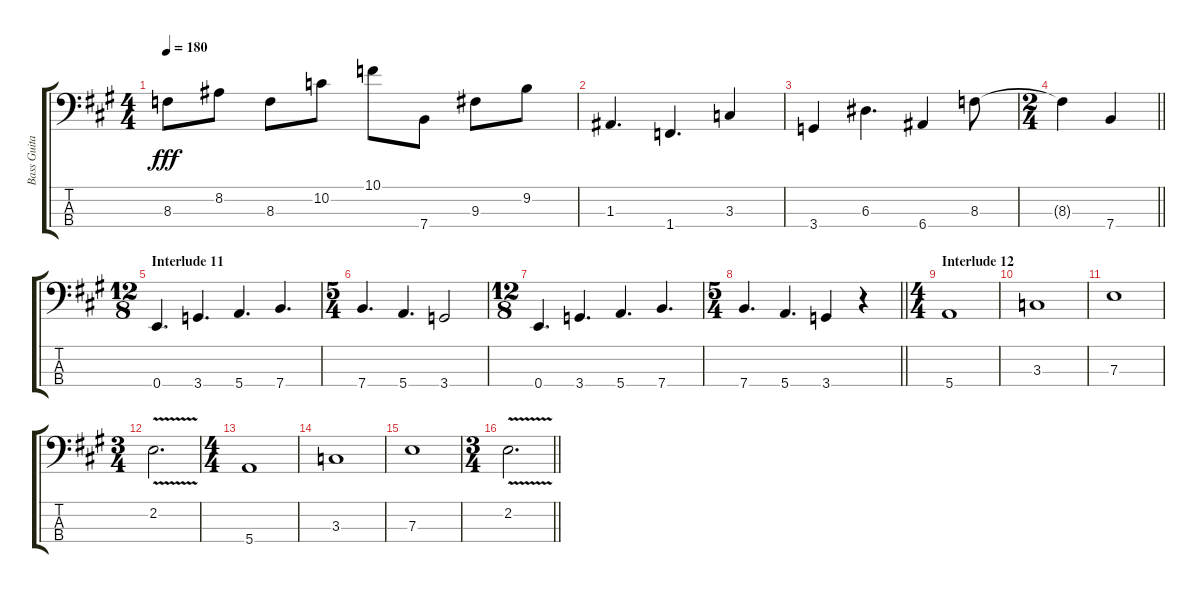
\track ("Bass Guitar " "Bass Guita") {instrument electricbasspick}
\staff {score tabs}
\tuning (G2 D2 A1 E1) {hide}
\ts (4 4)
\tempo 180
\clef f4
\ks a
8.3.8{dy fff} 8.2.8 8.3.8 10.2.8 10.1.8 7.4.8 9.3.8 9.2.8 |
1.3.4{d} 1.4.4{d} 3.3.4 |
3.4.4 6.3.4{d} 6.4.4 8.3.8 |
\ts (2 4)
\barLineRight lightlight
8.3{t}.4 7.4.4 |
\ts (12 8)
\section ("" "Interlude 11")
0.4.4{d} 3.4.4{d} 5.4.4{d} 7.4.4{d} |
\ts (5 4)
7.4.4{d} 5.4.4{d} 3.4.2 |
\ts (12 8)
0.4.4{d} 3.4.4{d} 5.4.4{d} 7.4.4{d} |
\ts (5 4)
\barLineRight lightlight
7.4.4{d} 5.4.4{d} 3.4.4 r.4 |
\ts (4 4)
\section ("" "Interlude 12")
5.4.1 |
3.3.1 |
7.3.1 |
\ts (3 4)
2.2{v}.2{d} |
\ts (4 4)
5.4.1 |
3.3.1 |
7.3.1 |
\ts (3 4)
\barLineRight lightlight
2.2{v}.2{d}
